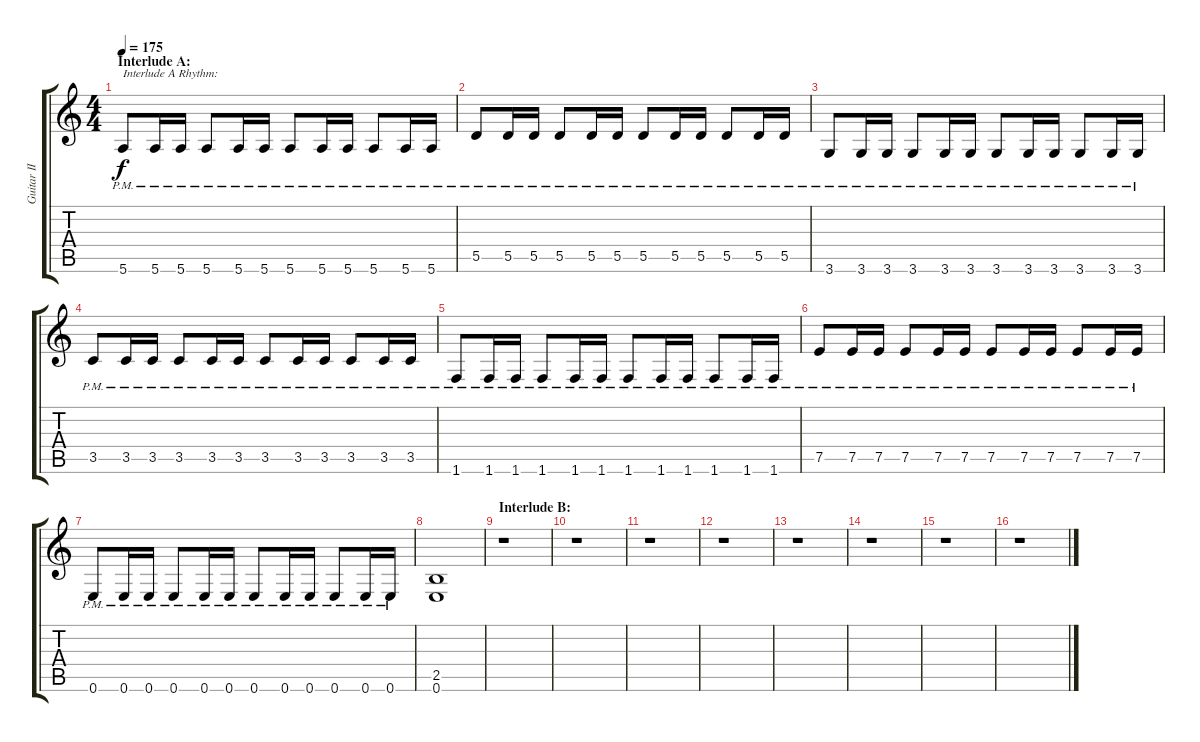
\track ("Guitar II" "Guitar II") {instrument distortionguitar}
\staff {score tabs}
\tuning (E4 B3 G3 D3 A2 E2) {hide}
\ts (4 4)
\section ("" "Interlude A:")
\tempo 175
\clef g2
\ks c
5.6{pm}.8{txt "Interlude A Rhythm:" dy f} 5.6{pm}.16 5.6{pm}.16 5.6{pm}.8 5.6{pm}.16 5.6{pm}.16 5.6{pm}.8 5.6{pm}.16 5.6{pm}.16 5.6{pm}.8 5.6{pm}.16 5.6{pm}.16 |
5.5{pm}.8 5.5{pm}.16 5.5{pm}.16 5.5{pm}.8 5.5{pm}.16 5.5{pm}.16 5.5{pm}.8 5.5{pm}.16 5.5{pm}.16 5.5{pm}.8 5.5{pm}.16 5.5{pm}.16 |
3.6{pm}.8 3.6{pm}.16 3.6{pm}.16 3.6{pm}.8 3.6{pm}.16 3.6{pm}.16 3.6{pm}.8 3.6{pm}.16 3.6{pm}.16 3.6{pm}.8 3.6{pm}.16 3.6{pm}.16 |
3.5{pm}.8 3.5{pm}.16 3.5{pm}.16 3.5{pm}.8 3.5{pm}.16 3.5{pm}.16 3.5{pm}.8 3.5{pm}.16 3.5{pm}.16 3.5{pm}.8 3.5{pm}.16 3.5{pm}.16 |
1.6{pm}.8 1.6{pm}.16 1.6{pm}.16 1.6{pm}.8 1.6{pm}.16 1.6{pm}.16 1.6{pm}.8 1.6{pm}.16 1.6{pm}.16 1.6{pm}.8 1.6{pm}.16 1.6{pm}.16 |
7.5{pm}.8 7.5{pm}.16 7.5{pm}.16 7.5{pm}.8 7.5{pm}.16 7.5{pm}.16 7.5{pm}.8 7.5{pm}.16 7.5{pm}.16 7.5{pm}.8 7.5{pm}.16 7.5{pm}.16 |
0.6{pm}.8 0.6{pm}.16 0.6{pm}.16 0.6{pm}.8 0.6{pm}.16 0.6{pm}.16 0.6{pm}.8 0.6{pm}.16 0.6{pm}.16 0.6{pm}.8 0.6{pm}.16 0.6{pm}.16 |
(2.5 0.6).1 |
\section ("" "Interlude B:")
r.1 |
r.1 |
r.1 |
r.1 |
r.1 |
r.1 |
r.1 |
r.1
